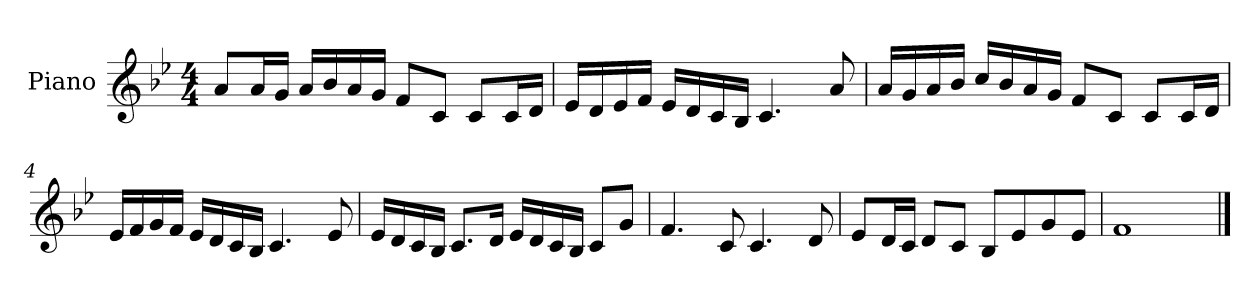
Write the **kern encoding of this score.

**kern
*part1
*staff1
*I"Piano
*I'Pno.
*clefG2
*k[b-e-]
*M4/4
*MM120
=1
8a/L
16a/L
16g/JJ
16a/LL
16b-/
16a/
16g/JJ
8f/L
8c/J
8c/L
16c/L
16d/JJ
=2
16e-/LL
16d/
16e-/
16f/JJ
16e-/LL
16d/
16c/
16B-/JJ
4.c/
8a/
=3
16a/LL
16g/
16a/
16b-/JJ
16cc/LL
16b-/
16a/
16g/JJ
8f/L
8c/J
8c/L
16c/L
16d/JJ
!!LO:LB:g=z
=4
16e-/LL
16f/
16g/
16f/JJ
16e-/LL
16d/
16c/
16B-/JJ
4.c/
8e-/
=5
16e-/LL
16d/
16c/
16B-/JJ
8.c/L
16d/Jk
16e-/LL
16d/
16c/
16B-/JJ
8c/L
8g/J
=6
4.f/
8c/
4.c/
8d/
=7
8e-/L
16d/L
16c/JJ
8d/L
8c/J
8B-/L
8e-/
8g/
8e-/J
=8
1f
==
*-
